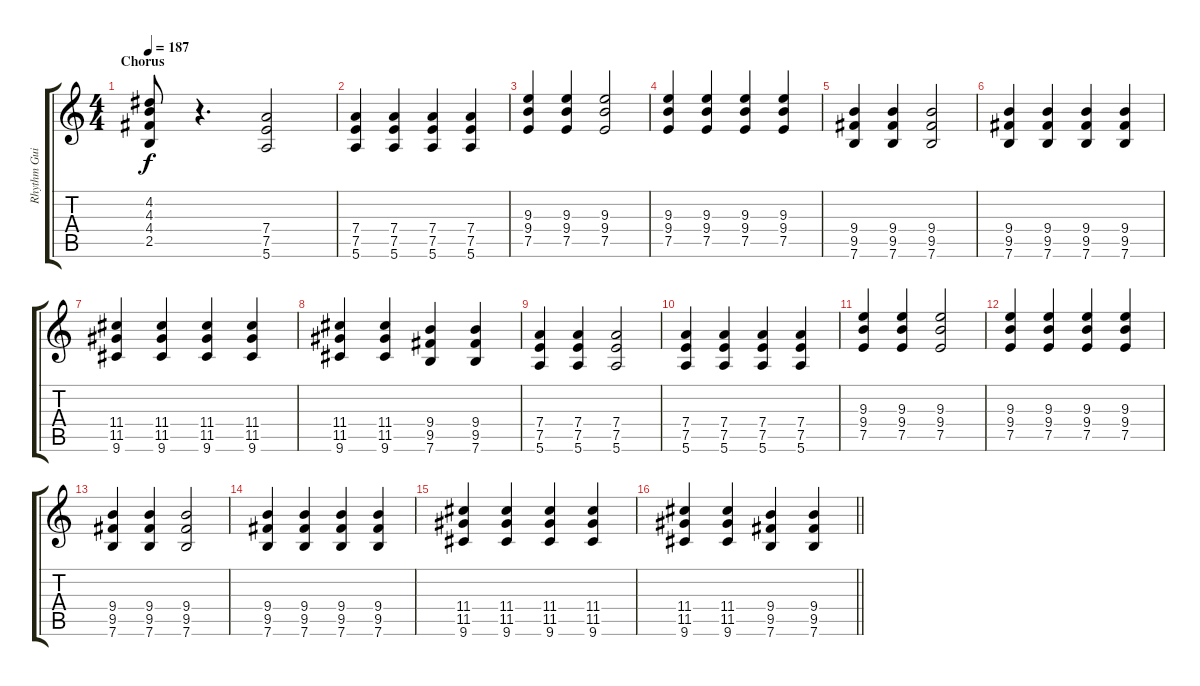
\track ("Rhythm Guitar" "Rhythm Gui") {instrument electricguitarclean}
\staff {score tabs}
\tuning (E4 B3 G3 D3 A2 E2) {hide}
\ts (4 4)
\section ("" "Chorus")
\tempo 187
\clef g2
\ks c
(4.2{t} 4.3{t} 4.4{t} 2.5{t}).8{dy f} r.4{d} (7.4 7.5 5.6).2 |
(7.4 7.5 5.6).4 (7.4 7.5 5.6).4 (7.4 7.5 5.6).4 (7.4 7.5 5.6).4 |
(9.3 9.4 7.5).4 (9.3 9.4 7.5).4 (9.3 9.4 7.5).2 |
(9.3 9.4 7.5).4 (9.3 9.4 7.5).4 (9.3 9.4 7.5).4 (9.3 9.4 7.5).4 |
(9.4 9.5 7.6).4 (9.4 9.5 7.6).4 (9.4 9.5 7.6).2 |
(9.4 9.5 7.6).4 (9.4 9.5 7.6).4 (9.4 9.5 7.6).4 (9.4 9.5 7.6).4 |
(11.4 11.5 9.6).4 (11.4 11.5 9.6).4 (11.4 11.5 9.6).4 (11.4 11.5 9.6).4 |
(11.4 11.5 9.6).4 (11.4 11.5 9.6).4 (9.4 9.5 7.6).4 (9.4 9.5 7.6).4 |
(7.4 7.5 5.6).4 (7.4 7.5 5.6).4 (7.4 7.5 5.6).2 |
(7.4 7.5 5.6).4 (7.4 7.5 5.6).4 (7.4 7.5 5.6).4 (7.4 7.5 5.6).4 |
(9.3 9.4 7.5).4 (9.3 9.4 7.5).4 (9.3 9.4 7.5).2 |
(9.3 9.4 7.5).4 (9.3 9.4 7.5).4 (9.3 9.4 7.5).4 (9.3 9.4 7.5).4 |
(9.4 9.5 7.6).4 (9.4 9.5 7.6).4 (9.4 9.5 7.6).2 |
(9.4 9.5 7.6).4 (9.4 9.5 7.6).4 (9.4 9.5 7.6).4 (9.4 9.5 7.6).4 |
(11.4 11.5 9.6).4 (11.4 11.5 9.6).4 (11.4 11.5 9.6).4 (11.4 11.5 9.6).4 |
\barLineRight lightlight
(11.4 11.5 9.6).4 (11.4 11.5 9.6).4 (9.4 9.5 7.6).4 (9.4 9.5 7.6).4
